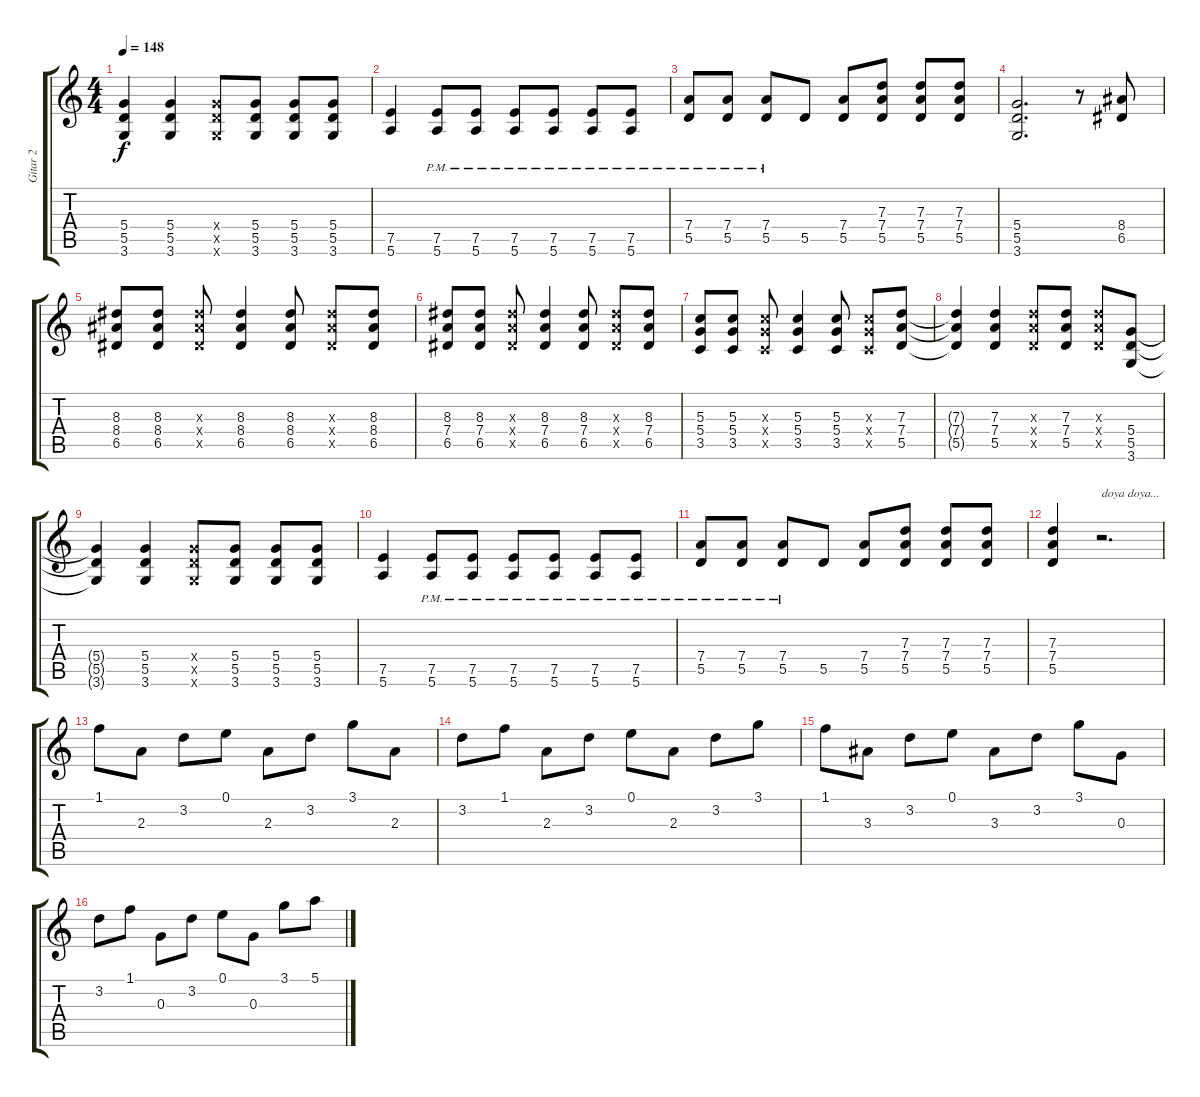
\track ("Gitar 2" "Gitar 2") {instrument distortionguitar}
\staff {score tabs}
\tuning (E4 B3 G3 D3 A2 E2) {hide}
\ts (4 4)
\tempo 148
\clef g2
\ks c
(5.4{t} 5.5{t} 3.6{t}).4{dy f} (5.4 5.5 3.6).4 (5.4{x} 5.5{x} 3.6{x}).8 (5.4 5.5 3.6).8 (5.4 5.5 3.6).8 (5.4 5.5 3.6).8 |
(7.5 5.6).4 (7.5{pm} 5.6{pm}).8 (7.5{pm} 5.6{pm}).8 (7.5{pm} 5.6{pm}).8 (7.5{pm} 5.6{pm}).8 (7.5{pm} 5.6{pm}).8 (7.5{pm} 5.6{pm}).8 |
(7.4{pm} 5.5{pm}).8 (7.4{pm} 5.5{pm}).8 (7.4{pm} 5.5{pm}).8 5.5.8 (7.4 5.5).8 (7.3 7.4 5.5).8 (7.3 7.4 5.5).8 (7.3 7.4 5.5).8 |
(5.4 5.5 3.6).2{d} r.8 (8.4 6.5).8 |
(8.3 8.4 6.5).8 (8.3 8.4 6.5).8 (8.3{x} 8.4{x} 6.5{x}).8 (8.3 8.4 6.5).4 (8.3 8.4 6.5).8 (8.3{x} 8.4{x} 6.5{x}).8 (8.3 8.4 6.5).8 |
(8.3 7.4 6.5).8 (8.3 7.4 6.5).8 (8.3{x} 7.4{x} 6.5{x}).8 (8.3 7.4 6.5).4 (8.3 7.4 6.5).8 (8.3{x} 7.4{x} 6.5{x}).8 (8.3 7.4 6.5).8 |
(5.3 5.4 3.5).8 (5.3 5.4 3.5).8 (5.3{x} 5.4{x} 3.5{x}).8 (5.3 5.4 3.5).4 (5.3 5.4 3.5).8 (5.3{x} 5.4{x} 3.5{x}).8 (7.3 7.4 5.5).8 |
(7.3{t} 7.4{t} 5.5{t}).4 (7.3 7.4 5.5).4 (7.3{x} 7.4{x} 5.5{x}).8 (7.3 7.4 5.5).8 (7.3{x} 7.4{x} 5.5{x}).8 (5.4 5.5 3.6).8 |
(5.4{t} 5.5{t} 3.6{t}).4 (5.4 5.5 3.6).4 (5.4{x} 5.5{x} 3.6{x}).8 (5.4 5.5 3.6).8 (5.4 5.5 3.6).8 (5.4 5.5 3.6).8 |
(7.5 5.6).4 (7.5{pm} 5.6{pm}).8 (7.5{pm} 5.6{pm}).8 (7.5{pm} 5.6{pm}).8 (7.5{pm} 5.6{pm}).8 (7.5{pm} 5.6{pm}).8 (7.5{pm} 5.6{pm}).8 |
(7.4{pm} 5.5{pm}).8 (7.4{pm} 5.5{pm}).8 (7.4{pm} 5.5{pm}).8 5.5.8 (7.4 5.5).8 (7.3 7.4 5.5).8 (7.3 7.4 5.5).8 (7.3 7.4 5.5).8 |
(7.3 7.4 5.5).4 r.2{d txt "doya doya..."} |
1.1.8 2.3.8 3.2.8 0.1.8 2.3.8 3.2.8 3.1.8 2.3.8 |
3.2.8 1.1.8 2.3.8 3.2.8 0.1.8 2.3.8 3.2.8 3.1.8 |
1.1.8 3.3.8 3.2.8 0.1.8 3.3.8 3.2.8 3.1.8 0.3.8 |
3.2.8 1.1.8 0.3.8 3.2.8 0.1.8 0.3.8 3.1.8 5.1.8
